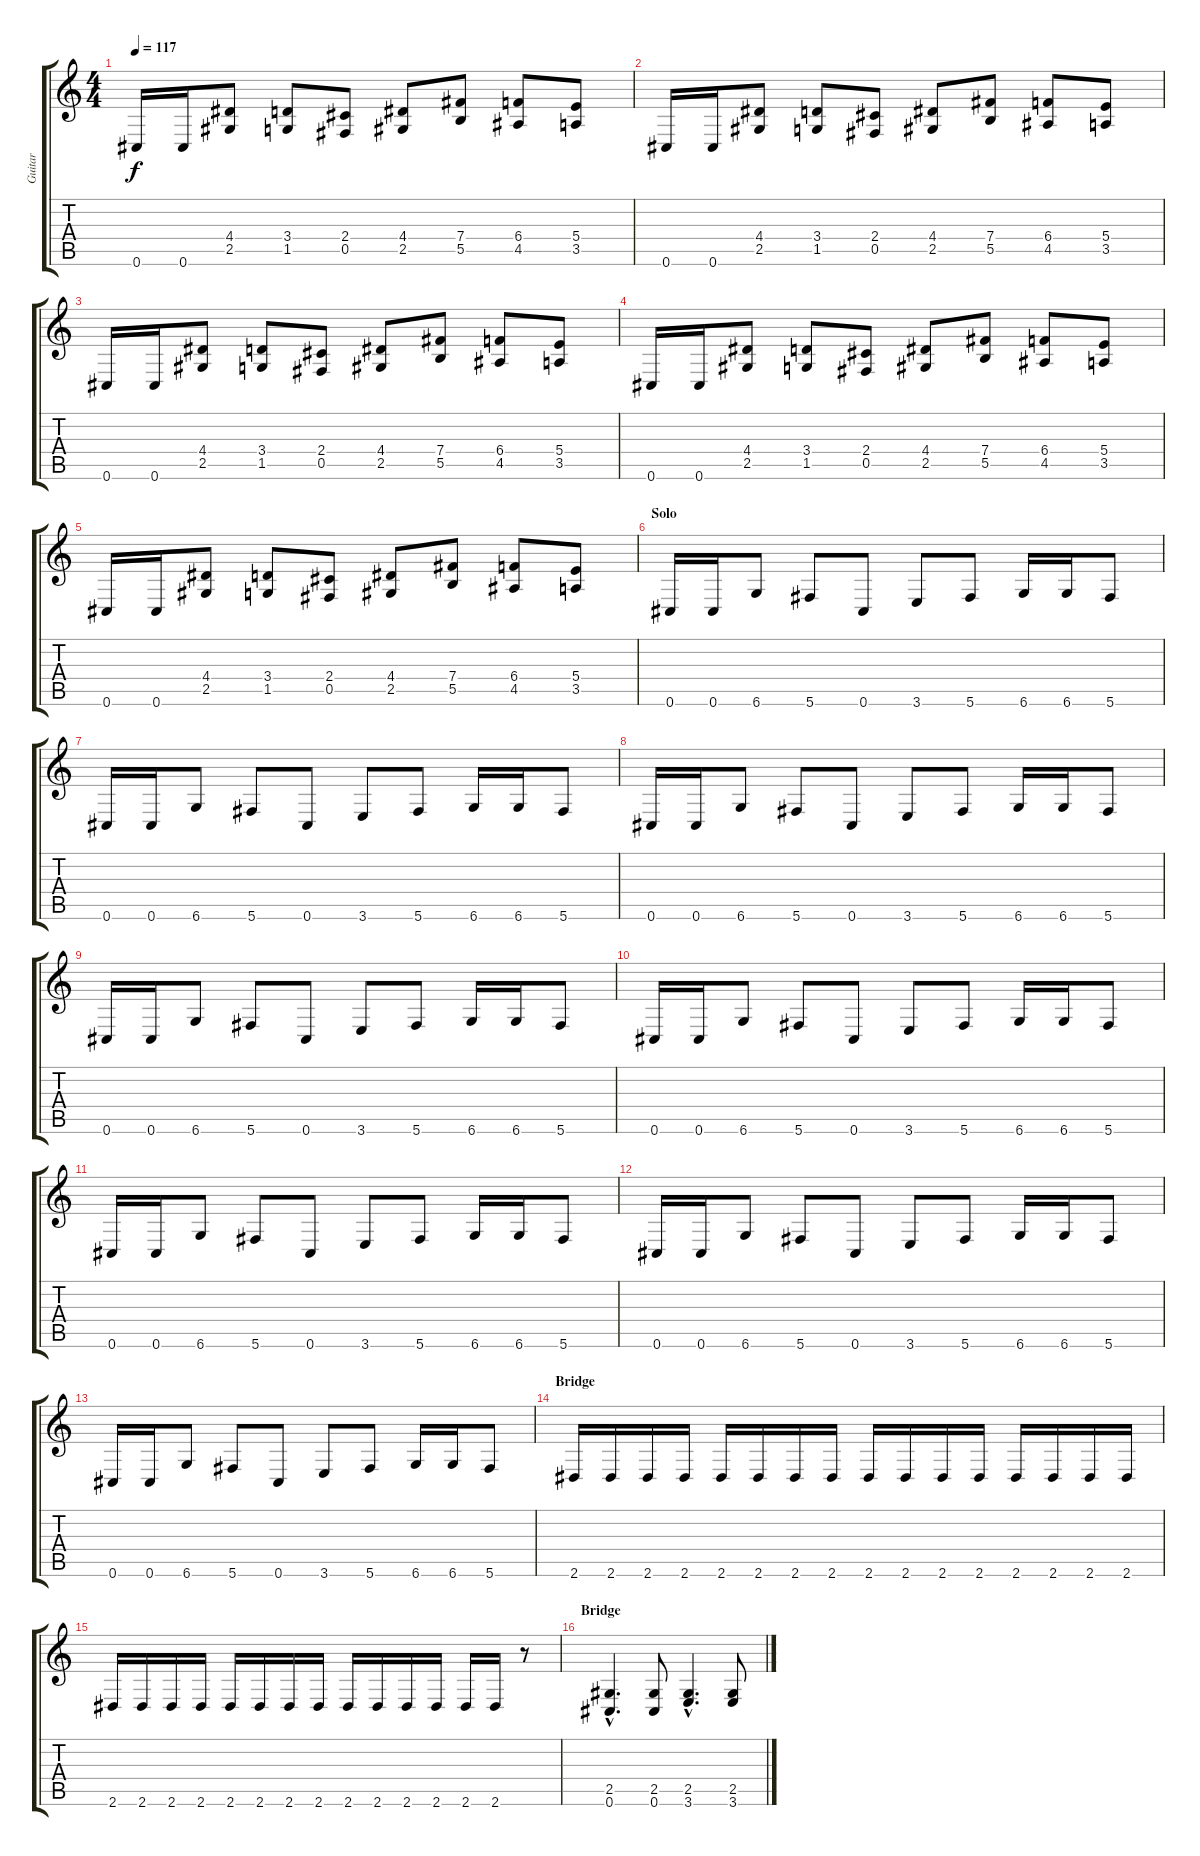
\track ("Guitar" "Guitar") {instrument distortionguitar}
\staff {score tabs}
\tuning (Db4 Ab3 E3 B2 Gb2 Db2) {hide}
\ts (4 4)
\tempo 117
\clef g2
\ks c
0.6.16{dy f} 0.6.16 (4.4 2.5).8 (3.4 1.5).8 (2.4 0.5).8 (4.4 2.5).8 (7.4 5.5).8 (6.4 4.5).8 (5.4 3.5).8 |
0.6.16 0.6.16 (4.4 2.5).8 (3.4 1.5).8 (2.4 0.5).8 (4.4 2.5).8 (7.4 5.5).8 (6.4 4.5).8 (5.4 3.5).8 |
0.6.16 0.6.16 (4.4 2.5).8 (3.4 1.5).8 (2.4 0.5).8 (4.4 2.5).8 (7.4 5.5).8 (6.4 4.5).8 (5.4 3.5).8 |
0.6.16 0.6.16 (4.4 2.5).8 (3.4 1.5).8 (2.4 0.5).8 (4.4 2.5).8 (7.4 5.5).8 (6.4 4.5).8 (5.4 3.5).8 |
0.6.16 0.6.16 (4.4 2.5).8 (3.4 1.5).8 (2.4 0.5).8 (4.4 2.5).8 (7.4 5.5).8 (6.4 4.5).8 (5.4 3.5).8 |
\section ("" "Solo")
0.6.16{balance 8} 0.6.16 6.6.8 5.6.8 0.6.8 3.6.8 5.6.8 6.6.16 6.6.16 5.6.8 |
0.6.16 0.6.16 6.6.8 5.6.8 0.6.8 3.6.8 5.6.8 6.6.16 6.6.16 5.6.8 |
0.6.16 0.6.16 6.6.8 5.6.8 0.6.8 3.6.8 5.6.8 6.6.16 6.6.16 5.6.8 |
0.6.16 0.6.16 6.6.8 5.6.8 0.6.8 3.6.8 5.6.8 6.6.16 6.6.16 5.6.8 |
0.6.16 0.6.16 6.6.8 5.6.8 0.6.8 3.6.8 5.6.8 6.6.16 6.6.16 5.6.8 |
0.6.16 0.6.16 6.6.8 5.6.8 0.6.8 3.6.8 5.6.8 6.6.16 6.6.16 5.6.8 |
0.6.16 0.6.16 6.6.8 5.6.8 0.6.8 3.6.8 5.6.8 6.6.16 6.6.16 5.6.8 |
0.6.16 0.6.16 6.6.8 5.6.8 0.6.8 3.6.8 5.6.8 6.6.16 6.6.16 5.6.8 |
\section ("" "Bridge")
2.6.16{balance 14} 2.6.16 2.6.16 2.6.16 2.6.16 2.6.16 2.6.16 2.6.16 2.6.16 2.6.16 2.6.16 2.6.16 2.6.16 2.6.16 2.6.16 2.6.16 |
2.6.16 2.6.16 2.6.16 2.6.16 2.6.16 2.6.16 2.6.16 2.6.16 2.6.16 2.6.16 2.6.16 2.6.16 2.6.16 2.6.16 r.8 |
\section ("" "Bridge")
(2.5{hac} 0.6{hac}).4{d} (2.5 0.6).8 (2.5{hac} 3.6{hac}).4{d} (2.5 3.6).8
